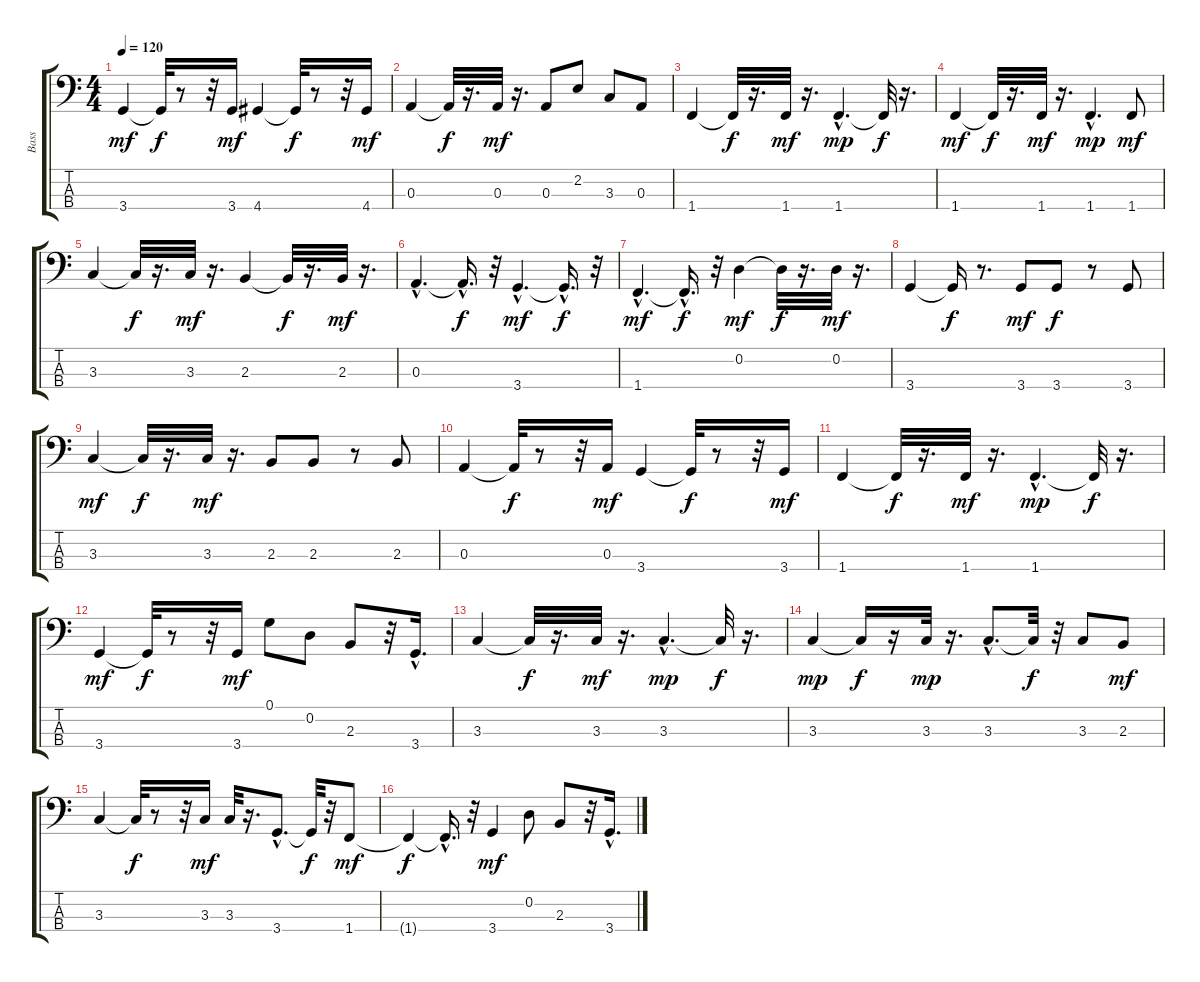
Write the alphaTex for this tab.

\track ("Bass    " "Bass    ") {instrument electricbassfinger}
\staff {score tabs}
\tuning (G2 D2 A1 E1) {hide}
\ts (4 4)
\tempo 120
\clef f4
\ks c
3.4.4{dy mf} 3.4{t}.32{dy f} r.8 r.32 3.4.16{dy mf} 4.4.4 4.4{t}.32{dy f} r.8 r.32 4.4.16{dy mf} |
0.3.4 0.3{t}.32{dy f} r.16{d} 0.3.32{dy mf} r.16{d} 0.3.8 2.2.8 3.3.8 0.3.8 |
1.4.4 1.4{t}.32{dy f} r.16{d} 1.4.32{dy mf} r.16{d} 1.4{hac}.4{d dy mp} 1.4{t}.32{dy f} r.16{d} |
1.4.4{dy mf} 1.4{t}.32{dy f} r.16{d} 1.4.32{dy mf} r.16{d} 1.4{hac}.4{d dy mp} 1.4.8{dy mf} |
3.3.4 3.3{t}.32{dy f} r.16{d} 3.3.32{dy mf} r.16{d} 2.3.4 2.3{t}.32{dy f} r.16{d} 2.3.32{dy mf} r.16{d} |
0.3{hac}.4{d} 0.3{hac t}.16{d dy f} r.32 3.4{hac}.4{d dy mf} 3.4{hac t}.16{d dy f} r.32 |
1.4{hac}.4{d dy mf} 1.4{hac t}.16{d dy f} r.32 0.2.4{dy mf} 0.2{t}.32{dy f} r.16{d} 0.2.32{dy mf} r.16{d} |
3.4.4 3.4{t}.16{dy f} r.8{d} 3.4.8{dy mf} 3.4.8{dy f} r.8 3.4.8 |
3.3.4{dy mf} 3.3{t}.32{dy f} r.16{d} 3.3.32{dy mf} r.16{d} 2.3.8 2.3.8 r.8 2.3.8 |
0.3.4 0.3{t}.32{dy f} r.8 r.32 0.3.16{dy mf} 3.4.4 3.4{t}.32{dy f} r.8 r.32 3.4.16{dy mf} |
1.4.4 1.4{t}.32{dy f} r.16{d} 1.4.32{dy mf} r.16{d} 1.4{hac}.4{d dy mp} 1.4{t}.32{dy f} r.16{d} |
3.4.4{dy mf} 3.4{t}.32{dy f} r.8 r.32 3.4.16{dy mf} 0.1.8 0.2.8 2.3.8 r.32 3.4{hac}.16{d} |
3.3.4 3.3{t}.32{dy f} r.16{d} 3.3.32{dy mf} r.16{d} 3.3{hac}.4{d dy mp} 3.3{t}.32{dy f} r.16{d} |
3.3.4{dy mp} 3.3{t}.16{dy f} r.16 3.3.32{dy mp} r.16{d} 3.3{hac}.8{d} 3.3{t}.32{dy f} r.32 3.3.8 2.3.8{dy mf} |
3.3.4 3.3{t}.32{dy f} r.8 r.32 3.3.16{dy mf} 3.3.32 r.16{d} 3.4{hac}.8{d} 3.4{t}.32{dy f} r.32 1.4.8{dy mf} |
1.4{t}.4{dy f} 1.4{hac t}.16{d} r.32 3.4.4{dy mf} 0.2.8 2.3.8 r.32 3.4{hac}.16{d}
